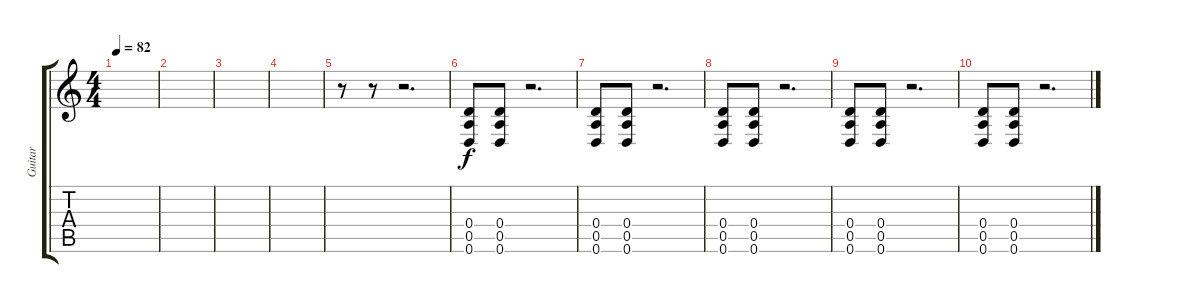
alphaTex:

\track ("Guitar" "Guitar") {instrument distortionguitar}
\staff {score tabs}
\tuning (E4 B3 G3 D3 A2 D2) {hide}
\ts (4 4)
\tempo 82
\clef g2
\ks c
|
|
|
|
r.8 r.8 r.2{d} |
(0.4 0.5 0.6).8 (0.4 0.5 0.6).8 r.2{d} |
(0.4 0.5 0.6).8 (0.4 0.5 0.6).8 r.2{d} |
(0.4 0.5 0.6).8 (0.4 0.5 0.6).8 r.2{d} |
(0.4 0.5 0.6).8 (0.4 0.5 0.6).8 r.2{d} |
(0.4 0.5 0.6).8 (0.4 0.5 0.6).8 r.2{d}
